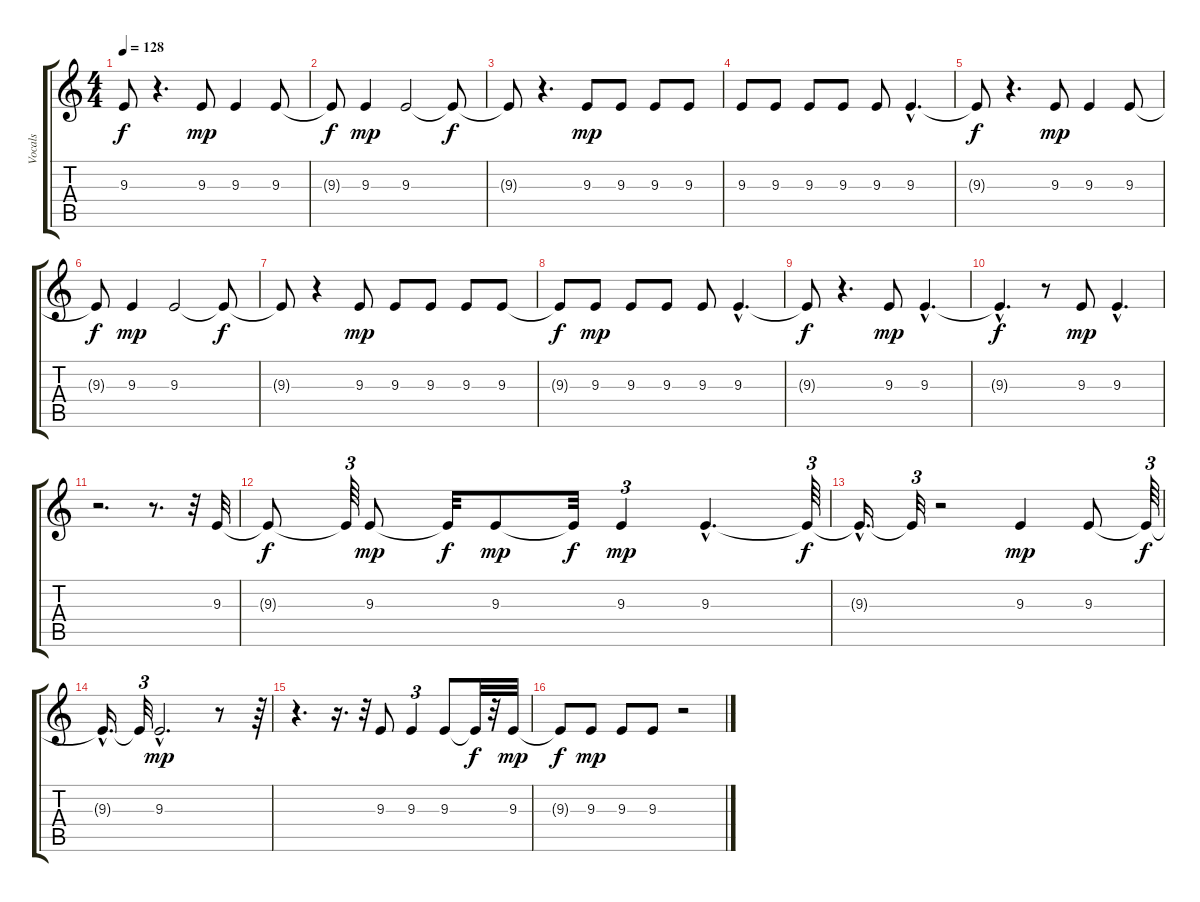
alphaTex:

\track ("Vocals" "Vocals") {instrument synthvoice}
\staff {score tabs}
\tuning (E4 B3 G3 D3 A2 E2) {hide}
\ts (4 4)
\tempo 128
\clef g2
\ks c
9.3{t}.8{dy f} r.4{d} 9.3.8{dy mp} 9.3.4 9.3.8 |
9.3{t}.8{dy f} 9.3.4{dy mp} 9.3.2 9.3{t}.8{dy f} |
9.3{t}.8 r.4{d} 9.3.8{dy mp} 9.3.8 9.3.8 9.3.8 |
9.3.8 9.3.8 9.3.8 9.3.8 9.3.8 9.3{hac}.4{d} |
9.3{t}.8{dy f} r.4{d} 9.3.8{dy mp} 9.3.4 9.3.8 |
9.3{t}.8{dy f} 9.3.4{dy mp} 9.3.2 9.3{t}.8{dy f} |
9.3{t}.8 r.4 9.3.8{dy mp} 9.3.8 9.3.8 9.3.8 9.3.8 |
9.3{t}.8{dy f} 9.3.8{dy mp} 9.3.8 9.3.8 9.3.8 9.3{hac}.4{d} |
9.3{t}.8{dy f} r.4{d} 9.3.8{dy mp} 9.3{hac}.4{d} |
9.3{hac t}.4{d dy f} r.8 9.3.8{dy mp} 9.3{hac}.4{d} |
r.2{d} r.8{d} r.32 9.3.32 |
9.3{t}.8{dy f} 9.3{t}.64{tu (3 2)} 9.3.8{dy mp} 9.3{t}.32{dy f} 9.3.8{dy mp} 9.3{t}.32{dy f} 9.3.4{tu (3 2) dy mp} 9.3{hac}.4{d} 9.3{t}.64{tu (3 2) dy f} |
9.3{hac t}.16{d} 9.3{t}.32{tu (3 2)} r.2 9.3.4{dy mp} 9.3.8 9.3{t}.64{tu (3 2) dy f} |
9.3{hac t}.16{d} 9.3{t}.32{tu (3 2)} 9.3{hac}.2{d dy mp} r.8 r.64{tu (3 2)} |
r.4{d} r.16{d} r.32{tu (3 2)} 9.3.8 9.3.4{tu (3 2)} 9.3.8 9.3{t}.32{dy f} r.32 9.3.32{dy mp} |
9.3{t}.8{dy f} 9.3.8{dy mp} 9.3.8 9.3.8 r.2
